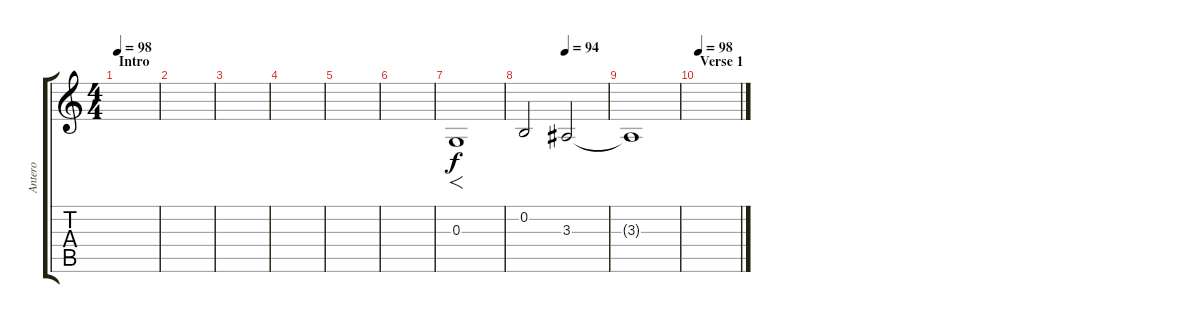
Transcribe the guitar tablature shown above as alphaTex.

\track ("Antero" "Antero") {instrument cello}
\staff {score tabs}
\tuning (E4 B3 G3 D3 A2 E2) {hide}
\ts (4 4)
\section ("" "Intro")
\tempo 98
\clef g2
\ks c
|
|
|
|
|
|
0.3.1{f} |
\tempo (94 0.5)
0.2.2 3.3.2{volume 6} |
3.3{t}.1{dy f} |
\section ("" "Verse 1")
\tempo 98
